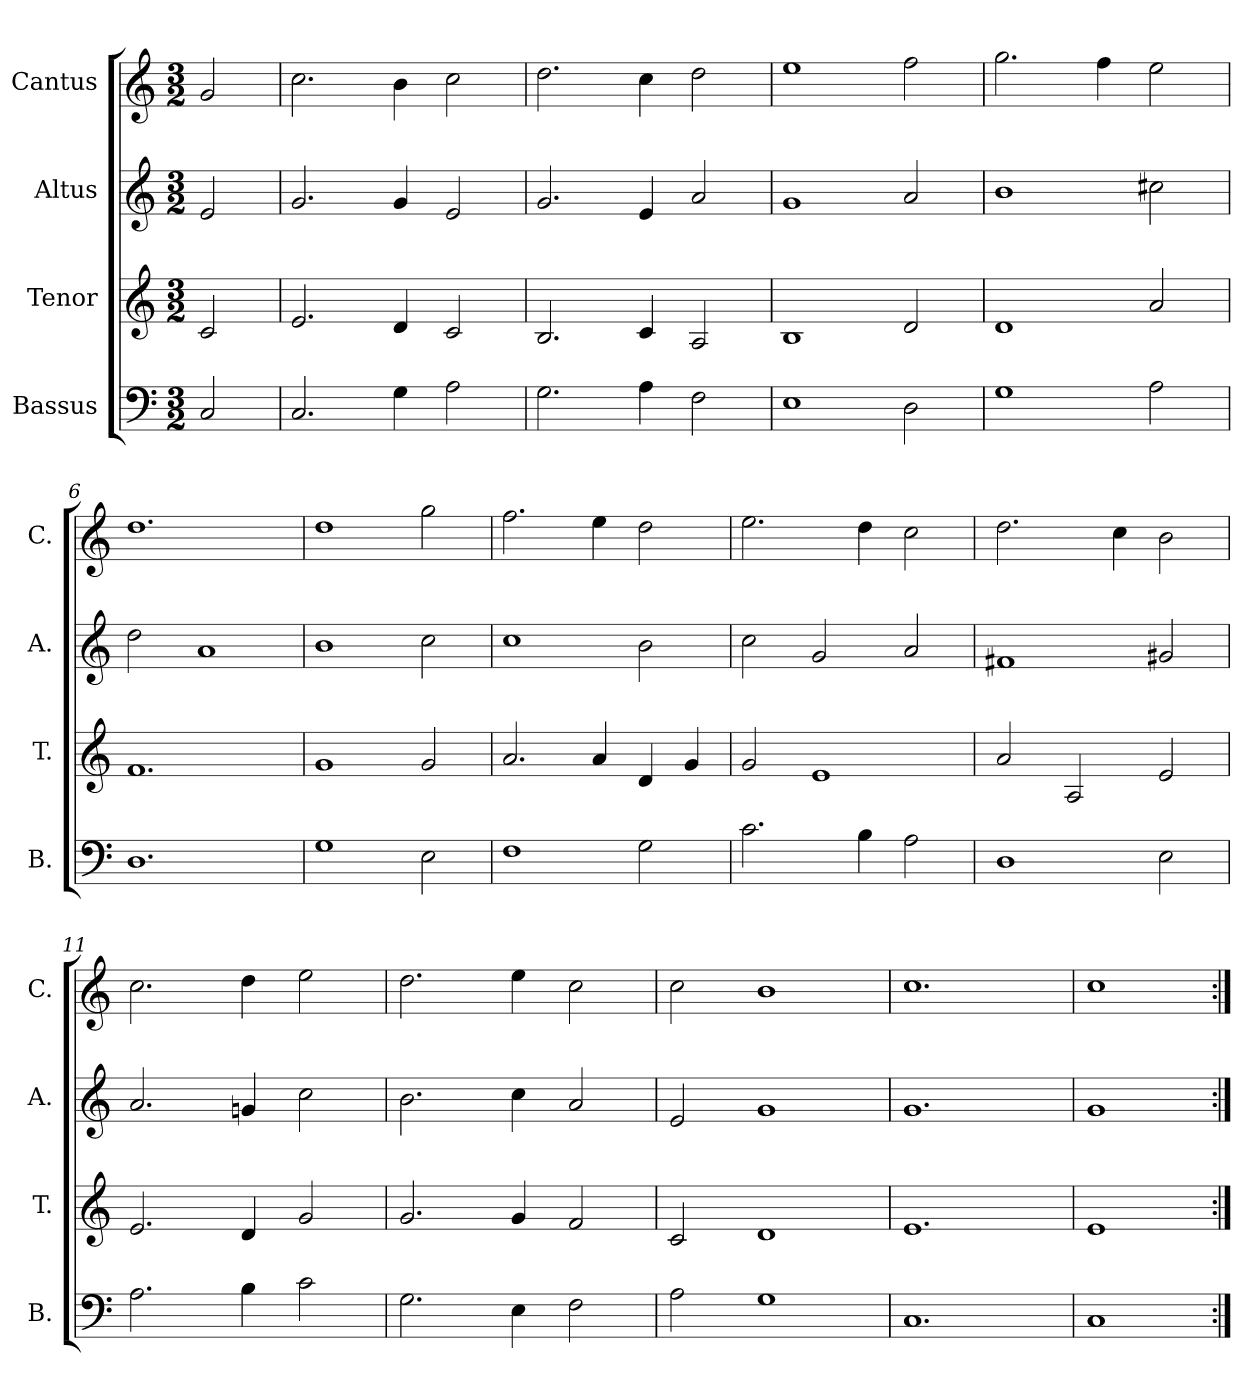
**kern	**kern	**kern	**kern
*part4	*part3	*part2	*part1
*staff4	*staff3	*staff2	*staff1
*I"Bassus	*I"Tenor	*I"Altus	*I"Cantus
*I'B.	*I'T.	*I'A.	*I'C.
*clefF4	*clefG2	*clefG2	*clefG2
*k[]	*k[]	*k[]	*k[]
*C:	*C:	*C:	*C:
*M3/2	*M3/2	*M3/2	*M3/2
=1	=1	=1	=1
2C/	2c/	2e/	2g/
=2	=2	=2	=2
2.C/	2.e/	2.g/	2.cc\
4G\	4d/	4g/	4b\
2A\	2c/	2e/	2cc\
=3	=3	=3	=3
2.G\	2.B/	2.g/	2.dd\
4A\	4c/	4e/	4cc\
2F\	2A/	2a/	2dd\
=4	=4	=4	=4
1E\	1B/	1g/	1ee\
2D\	2d/	2a/	2ff\
=5	=5	=5	=5
1G\	1d/	1b\	2.gg\
.	.	.	4ff\
2A\	2a/	2cc#X\	2ee\
=6	=6	=6	=6
1.D\	1.f/	2dd\	1.dd\
.	.	1a/	.
=7	=7	=7	=7
1G\	1g/	1b\	1dd\
2E\	2g/	2cc\	2gg\
=8	=8	=8	=8
1F\	2.a/	1cc\	2.ff\
.	4a/	.	4ee\
2G\	4d/	2b\	2dd\
.	4g/	.	.
=9	=9	=9	=9
2.c\	2g/	2cc\	2.ee\
.	1e/	2g/	.
4B\	.	.	4dd\
2A\	.	2a/	2cc\
=10	=10	=10	=10
1D\	2a/	1f#X/	2.dd\
.	2A/	.	.
.	.	.	4cc\
2E\	2e/	2g#X/	2b\
!!LO:LB:g=z
=11	=11	=11	=11
2.A\	2.e/	2.a/	2.cc\
4B\	4d/	4gn/	4dd\
2c\	2g/	2cc\	2ee\
=12	=12	=12	=12
2.G\	2.g/	2.b\	2.dd\
4E\	4g/	4cc\	4ee\
2F\	2f/	2a/	2cc\
=13	=13	=13	=13
2A\	2c/	2e/	2cc\
1G\	1d/	1g/	1b\
=14	=14	=14	=14
1.C/	1.e/	1.g/	1.cc\
=15	=15	=15	=15
1C/	1e/	1g/	1cc\
=:|!	=:|!	=:|!	=:|!
*-	*-	*-	*-
